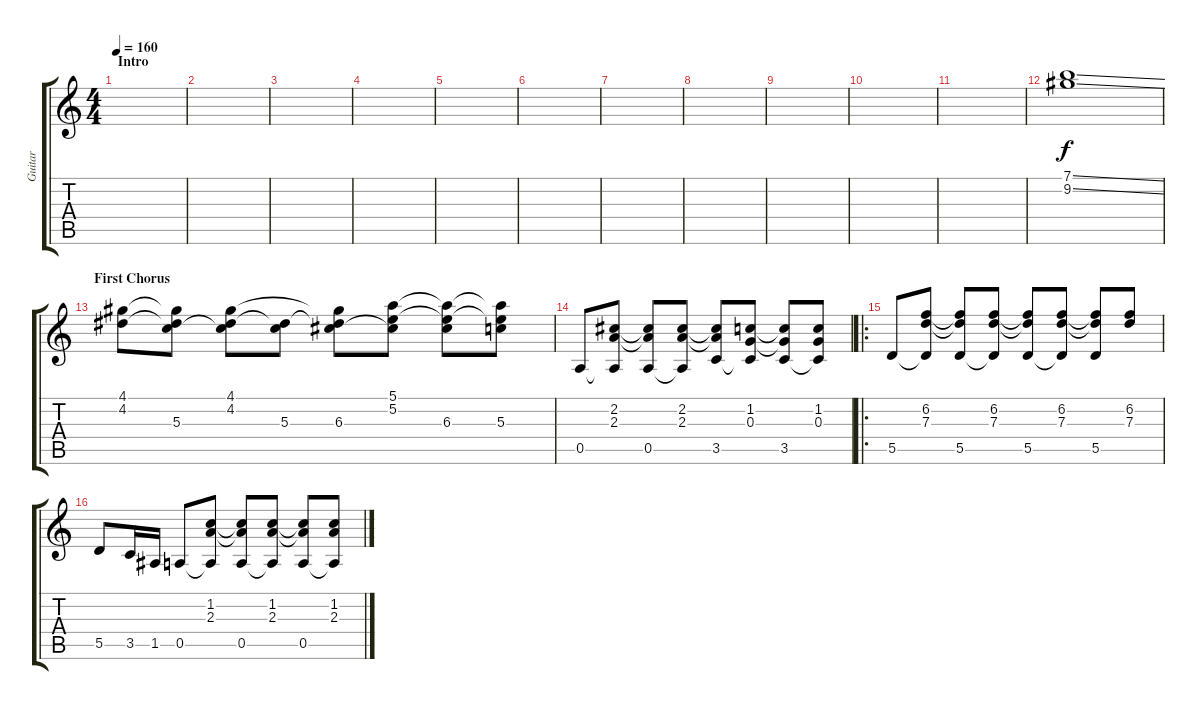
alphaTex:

\track ("Guitar" "Guitar") {instrument overdrivenguitar}
\staff {score tabs}
\tuning (E4 B3 G3 D3 A2 E2) {hide}
\ts (4 4)
\section ("" "Intro")
\tempo 160
\clef g2
\ks c
|
|
|
|
|
|
|
|
|
|
|
(7.1{ss} 9.2{ss}).1 |
\section ("" "First Chorus")
(4.1 4.2).8 (4.1{t} 4.2{t} 5.3).8 (4.1 4.2 5.3{t}).8 (4.2{t} 5.3).8 (4.1{t} 4.2{t} 6.3).8 (5.1 5.2 6.3{t}).8 (5.1{t} 5.2{t} 6.3).8 (5.1{t} 5.2{t} 5.3).8 |
0.5.8 (2.2 2.3 0.5{t}).8 (2.2{t} 2.3{t} 0.5).8 (2.2 2.3 0.5{t}).8 (2.2{t} 2.3{t} 3.5).8 (1.2 0.3 3.5{t}).8 (1.2{t} 0.3{t} 3.5).8 (1.2 0.3 3.5{t}).8 |
\ro
5.5.8 (6.2 7.3 5.5{t}).8 (6.2{t} 7.3{t} 5.5).8 (6.2 7.3 5.5{t}).8 (6.2{t} 7.3{t} 5.5).8 (6.2 7.3 5.5{t}).8 (6.2{t} 7.3{t} 5.5).8 (6.2 7.3).8 |
5.5.8 3.5.16 1.5.16 0.5.8 (1.2 2.3 0.5{t}).8 (1.2{t} 2.3{t} 0.5).8 (1.2 2.3 0.5{t}).8 (1.2{t} 2.3{t} 0.5).8 (1.2 2.3 0.5{t}).8
